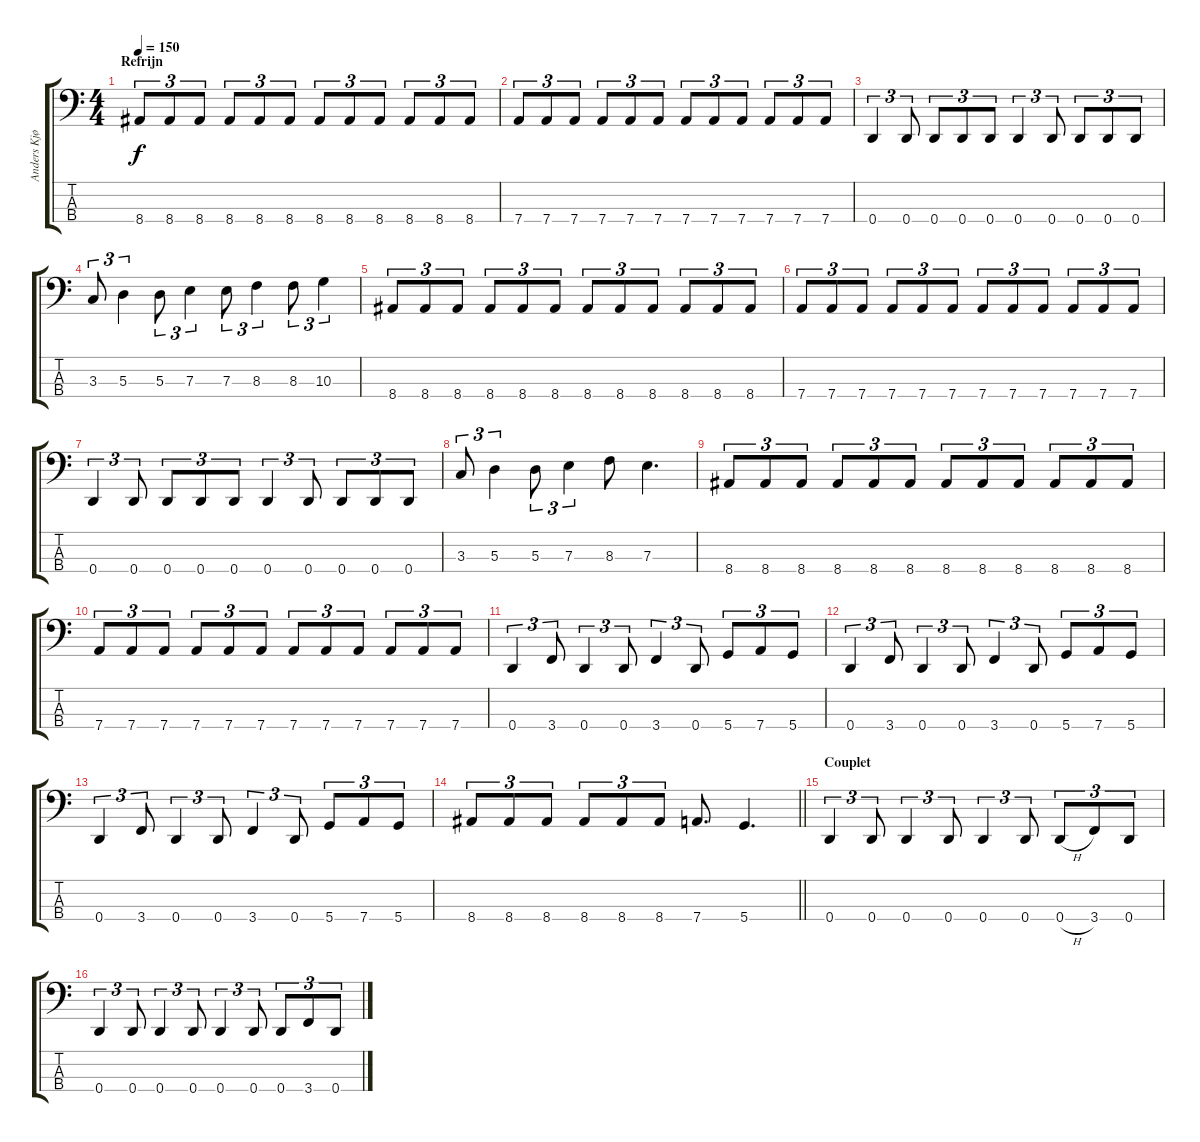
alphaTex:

\track ("Anders Kjølholm" "Anders Kjø") {instrument electricbassfinger}
\staff {score tabs}
\tuning (G2 D2 A1 D1) {hide}
\ts (4 4)
\section ("" "Refrijn")
\tempo 150
\clef f4
\ks c
8.4.8{tu (3 2) dy f} 8.4.8{tu (3 2)} 8.4.8{tu (3 2)} 8.4.8{tu (3 2)} 8.4.8{tu (3 2)} 8.4.8{tu (3 2)} 8.4.8{tu (3 2)} 8.4.8{tu (3 2)} 8.4.8{tu (3 2)} 8.4.8{tu (3 2)} 8.4.8{tu (3 2)} 8.4.8{tu (3 2)} |
7.4.8{tu (3 2)} 7.4.8{tu (3 2)} 7.4.8{tu (3 2)} 7.4.8{tu (3 2)} 7.4.8{tu (3 2)} 7.4.8{tu (3 2)} 7.4.8{tu (3 2)} 7.4.8{tu (3 2)} 7.4.8{tu (3 2)} 7.4.8{tu (3 2)} 7.4.8{tu (3 2)} 7.4.8{tu (3 2)} |
0.4.4{tu (3 2)} 0.4.8{tu (3 2)} 0.4.8{tu (3 2)} 0.4.8{tu (3 2)} 0.4.8{tu (3 2)} 0.4.4{tu (3 2)} 0.4.8{tu (3 2)} 0.4.8{tu (3 2)} 0.4.8{tu (3 2)} 0.4.8{tu (3 2)} |
3.3.8{tu (3 2)} 5.3.4{tu (3 2)} 5.3.8{tu (3 2)} 7.3.4{tu (3 2)} 7.3.8{tu (3 2)} 8.3.4{tu (3 2)} 8.3.8{tu (3 2)} 10.3.4{tu (3 2)} |
8.4.8{tu (3 2)} 8.4.8{tu (3 2)} 8.4.8{tu (3 2)} 8.4.8{tu (3 2)} 8.4.8{tu (3 2)} 8.4.8{tu (3 2)} 8.4.8{tu (3 2)} 8.4.8{tu (3 2)} 8.4.8{tu (3 2)} 8.4.8{tu (3 2)} 8.4.8{tu (3 2)} 8.4.8{tu (3 2)} |
7.4.8{tu (3 2)} 7.4.8{tu (3 2)} 7.4.8{tu (3 2)} 7.4.8{tu (3 2)} 7.4.8{tu (3 2)} 7.4.8{tu (3 2)} 7.4.8{tu (3 2)} 7.4.8{tu (3 2)} 7.4.8{tu (3 2)} 7.4.8{tu (3 2)} 7.4.8{tu (3 2)} 7.4.8{tu (3 2)} |
0.4.4{tu (3 2)} 0.4.8{tu (3 2)} 0.4.8{tu (3 2)} 0.4.8{tu (3 2)} 0.4.8{tu (3 2)} 0.4.4{tu (3 2)} 0.4.8{tu (3 2)} 0.4.8{tu (3 2)} 0.4.8{tu (3 2)} 0.4.8{tu (3 2)} |
3.3.8{tu (3 2)} 5.3.4{tu (3 2)} 5.3.8{tu (3 2)} 7.3.4{tu (3 2)} 8.3.8 7.3.4{d} |
8.4.8{tu (3 2)} 8.4.8{tu (3 2)} 8.4.8{tu (3 2)} 8.4.8{tu (3 2)} 8.4.8{tu (3 2)} 8.4.8{tu (3 2)} 8.4.8{tu (3 2)} 8.4.8{tu (3 2)} 8.4.8{tu (3 2)} 8.4.8{tu (3 2)} 8.4.8{tu (3 2)} 8.4.8{tu (3 2)} |
7.4.8{tu (3 2)} 7.4.8{tu (3 2)} 7.4.8{tu (3 2)} 7.4.8{tu (3 2)} 7.4.8{tu (3 2)} 7.4.8{tu (3 2)} 7.4.8{tu (3 2)} 7.4.8{tu (3 2)} 7.4.8{tu (3 2)} 7.4.8{tu (3 2)} 7.4.8{tu (3 2)} 7.4.8{tu (3 2)} |
0.4.4{tu (3 2)} 3.4.8{tu (3 2)} 0.4.4{tu (3 2)} 0.4.8{tu (3 2)} 3.4.4{tu (3 2)} 0.4.8{tu (3 2)} 5.4.8{tu (3 2)} 7.4.8{tu (3 2)} 5.4.8{tu (3 2)} |
0.4.4{tu (3 2)} 3.4.8{tu (3 2)} 0.4.4{tu (3 2)} 0.4.8{tu (3 2)} 3.4.4{tu (3 2)} 0.4.8{tu (3 2)} 5.4.8{tu (3 2)} 7.4.8{tu (3 2)} 5.4.8{tu (3 2)} |
0.4.4{tu (3 2)} 3.4.8{tu (3 2)} 0.4.4{tu (3 2)} 0.4.8{tu (3 2)} 3.4.4{tu (3 2)} 0.4.8{tu (3 2)} 5.4.8{tu (3 2)} 7.4.8{tu (3 2)} 5.4.8{tu (3 2)} |
\barLineRight lightlight
8.4.8{tu (3 2)} 8.4.8{tu (3 2)} 8.4.8{tu (3 2)} 8.4.8{tu (3 2)} 8.4.8{tu (3 2)} 8.4.8{tu (3 2)} 7.4.8{d} 5.4.4{d} |
\section ("" "Couplet")
0.4.4{tu (3 2)} 0.4.8{tu (3 2)} 0.4.4{tu (3 2)} 0.4.8{tu (3 2)} 0.4.4{tu (3 2)} 0.4.8{tu (3 2)} 0.4{h}.8{tu (3 2)} 3.4.8{tu (3 2)} 0.4.8{tu (3 2)} |
0.4.4{tu (3 2)} 0.4.8{tu (3 2)} 0.4.4{tu (3 2)} 0.4.8{tu (3 2)} 0.4.4{tu (3 2)} 0.4.8{tu (3 2)} 0.4.8{tu (3 2)} 3.4.8{tu (3 2)} 0.4.8{tu (3 2)}
